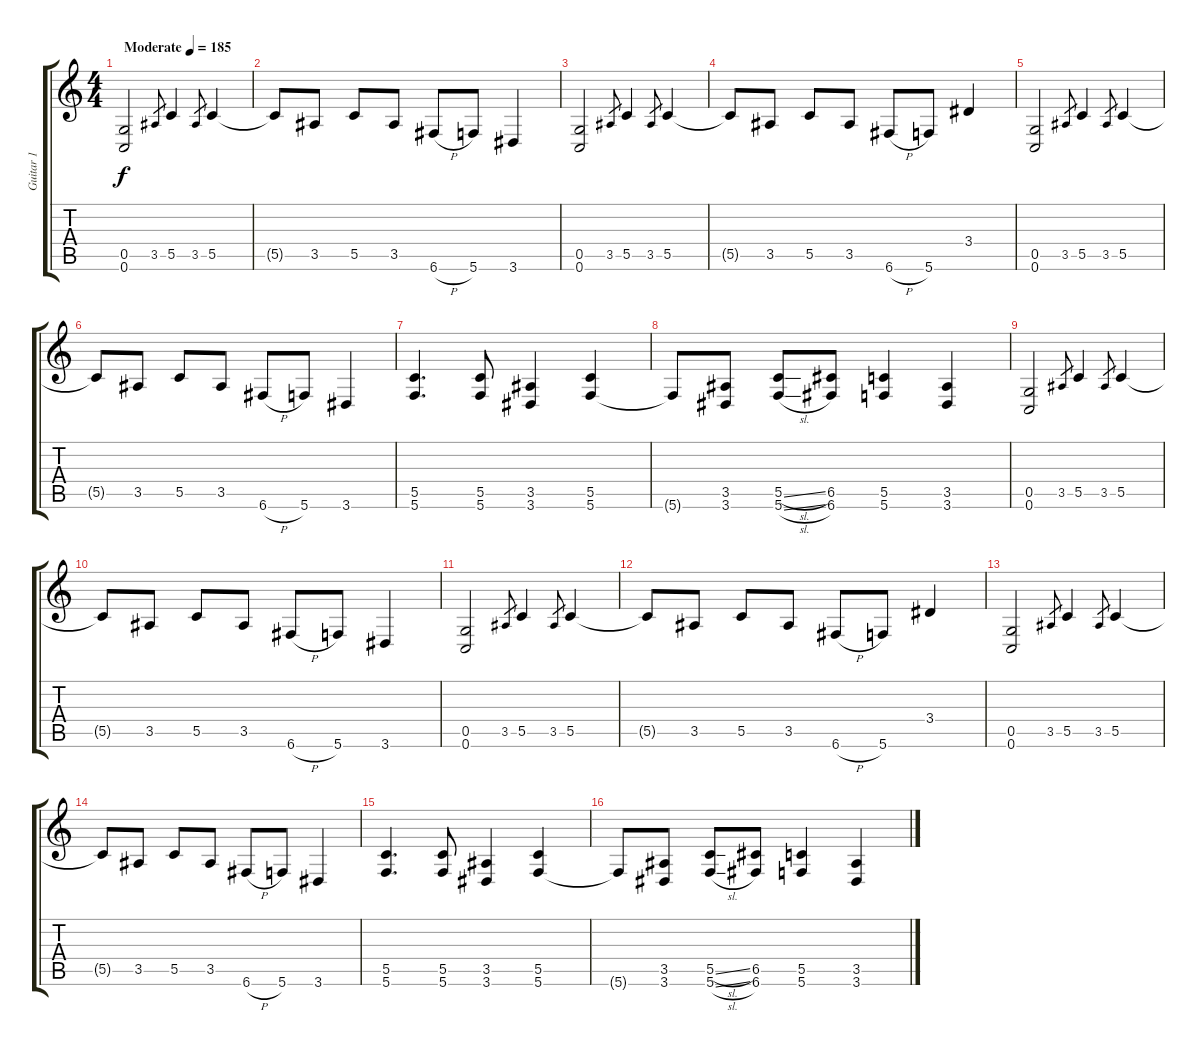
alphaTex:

\track ("Guitar 1" "Guitar 1") {instrument overdrivenguitar}
\staff {score tabs}
\tuning (D4 A3 F3 C3 G2 C2) {hide}
\ts (4 4)
\tempo (185 "Moderate")
\clef g2
\ks c
(0.5 0.6).2{dy f instrument overdrivenguitar} 3.5.8{gr} 5.5.4 3.5.8{gr} 5.5.4 |
5.5{t}.8 3.5.8 5.5.8 3.5.8 6.6{h}.8 5.6.8 3.6.4 |
(0.5 0.6).2 3.5.8{gr} 5.5.4 3.5.8{gr} 5.5.4 |
5.5{t}.8 3.5.8 5.5.8 3.5.8 6.6{h}.8 5.6.8 3.4.4 |
(0.5 0.6).2 3.5.8{gr} 5.5.4 3.5.8{gr} 5.5.4 |
5.5{t}.8 3.5.8 5.5.8 3.5.8 6.6{h}.8 5.6.8 3.6.4 |
(5.5 5.6).4{d} (5.5 5.6).8 (3.5 3.6).4 (5.5 5.6).4 |
5.6{t}.8 (3.5 3.6).8 (5.5{sl} 5.6{sl}).8 (6.5 6.6).8 (5.5 5.6).4 (3.5 3.6).4 |
(0.5 0.6).2 3.5.8{gr} 5.5.4 3.5.8{gr} 5.5.4 |
5.5{t}.8 3.5.8 5.5.8 3.5.8 6.6{h}.8 5.6.8 3.6.4 |
(0.5 0.6).2 3.5.8{gr} 5.5.4 3.5.8{gr} 5.5.4 |
5.5{t}.8 3.5.8 5.5.8 3.5.8 6.6{h}.8 5.6.8 3.4.4 |
(0.5 0.6).2 3.5.8{gr} 5.5.4 3.5.8{gr} 5.5.4 |
5.5{t}.8 3.5.8 5.5.8 3.5.8 6.6{h}.8 5.6.8 3.6.4 |
(5.5 5.6).4{d} (5.5 5.6).8 (3.5 3.6).4 (5.5 5.6).4 |
5.6{t}.8 (3.5 3.6).8 (5.5{sl} 5.6{sl}).8 (6.5 6.6).8 (5.5 5.6).4 (3.5 3.6).4
